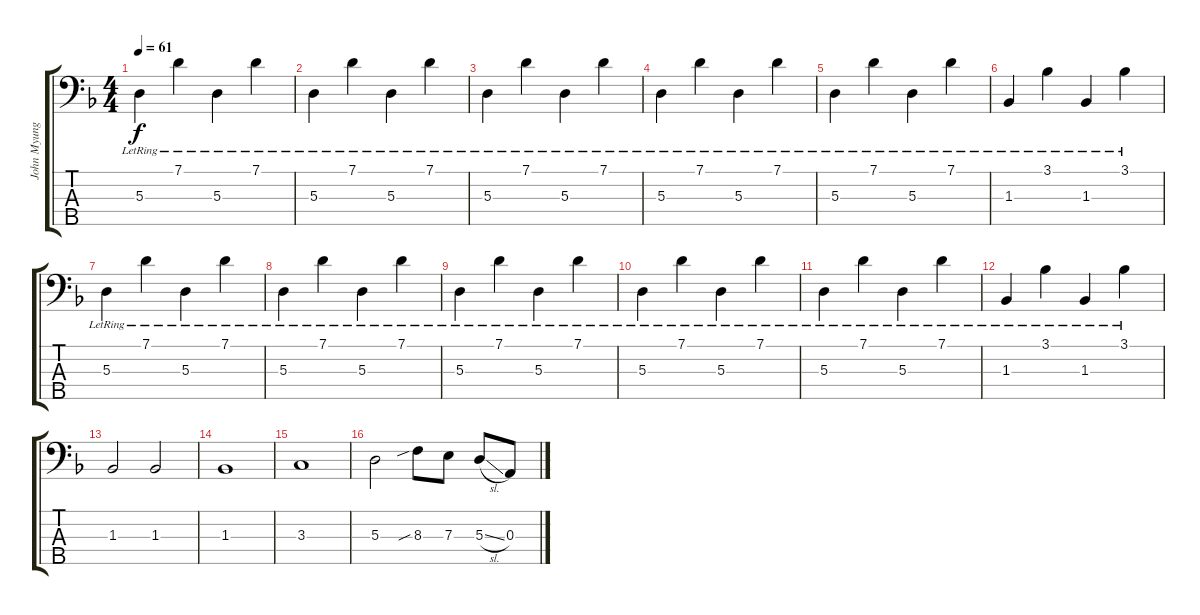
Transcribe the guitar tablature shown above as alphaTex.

\track ("John Myung - Bass" "John Myung") {instrument electricbassfinger}
\staff {score tabs}
\tuning (G2 D2 A1 E1 B0) {hide}
\ts (4 4)
\tempo 61
\clef f4
\ks dminor
5.3{lr}.4{dy f} 7.1{lr}.4 5.3{lr}.4 7.1{lr}.4 |
5.3{lr}.4 7.1{lr}.4 5.3{lr}.4 7.1{lr}.4 |
5.3{lr}.4 7.1{lr}.4 5.3{lr}.4 7.1{lr}.4 |
5.3{lr}.4 7.1{lr}.4 5.3{lr}.4 7.1{lr}.4 |
5.3{lr}.4 7.1{lr}.4 5.3{lr}.4 7.1{lr}.4 |
1.3{lr}.4 3.1{lr}.4 1.3{lr}.4 3.1{lr}.4 |
5.3{lr}.4 7.1{lr}.4 5.3{lr}.4 7.1{lr}.4 |
5.3{lr}.4 7.1{lr}.4 5.3{lr}.4 7.1{lr}.4 |
5.3{lr}.4 7.1{lr}.4 5.3{lr}.4 7.1{lr}.4 |
5.3{lr}.4 7.1{lr}.4 5.3{lr}.4 7.1{lr}.4 |
5.3{lr}.4 7.1{lr}.4 5.3{lr}.4 7.1{lr}.4 |
1.3{lr}.4 3.1{lr}.4 1.3{lr}.4 3.1{lr}.4 |
1.3.2 1.3.2 |
1.3.1 |
3.3.1 |
5.3.2 8.3{sib}.8 7.3.8 5.3{sl}.8 0.3.8
